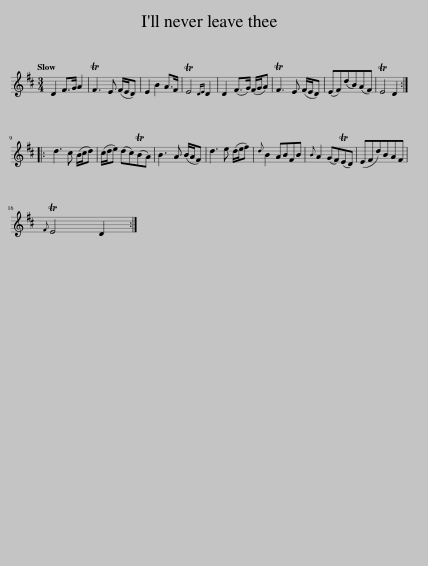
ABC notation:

X:1
L:1/8
Q:1/4=120
M:3/4
I:linebreak $
K:D
V:1 treble
V:1
 D2 F>G A2 | TF3 E (F/E/D) | E2 B2 A>F | TE4{DE} D2 | D2 (F>G) (F/G/A) | %5
 TF3 E (F/E/D) | (EF)(dB)(AF) | TE4 D2 ::$ d3 c (B/c/d) | (c/d/e) (dc)(TBA) | %10
 B3 A (B/A/F) | d3 e (d/e/f) |{d} B2 ABFB |{B} A2 (GF)(TED) | (EFd)BAF |$ %15
{F} TE4 D2 :| %16
